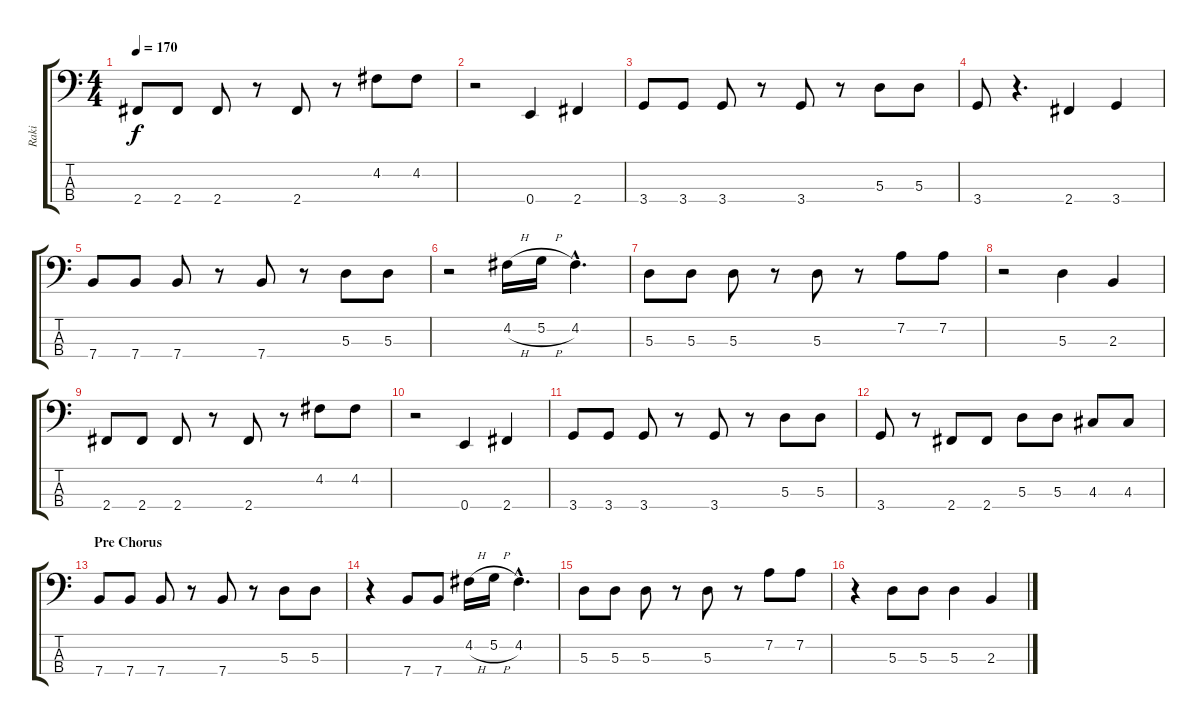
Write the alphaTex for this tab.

\track ("Raki" "Raki") {instrument electricbassfinger}
\staff {score tabs}
\tuning (G2 D2 A1 E1) {hide}
\ts (4 4)
\tempo 170
\clef f4
\ks c
2.4.8{dy f} 2.4.8 2.4.8 r.8 2.4.8 r.8 4.2.8 4.2.8 |
r.2 0.4.4 2.4.4 |
3.4.8 3.4.8 3.4.8 r.8 3.4.8 r.8 5.3.8 5.3.8 |
3.4.8 r.4{d} 2.4.4 3.4.4 |
7.4.8 7.4.8 7.4.8 r.8 7.4.8 r.8 5.3.8 5.3.8 |
r.2 4.2{h}.16 5.2{h}.16 4.2{hac}.4{d} |
5.3.8 5.3.8 5.3.8 r.8 5.3.8 r.8 7.2.8 7.2.8 |
r.2 5.3.4 2.3.4 |
2.4.8 2.4.8 2.4.8 r.8 2.4.8 r.8 4.2.8 4.2.8 |
r.2 0.4.4 2.4.4 |
3.4.8 3.4.8 3.4.8 r.8 3.4.8 r.8 5.3.8 5.3.8 |
3.4.8 r.8 2.4.8 2.4.8 5.3.8 5.3.8 4.3.8 4.3.8 |
\section ("" "Pre Chorus")
7.4.8 7.4.8 7.4.8 r.8 7.4.8 r.8 5.3.8 5.3.8 |
r.4 7.4.8 7.4.8 4.2{h}.16 5.2{h}.16 4.2{hac}.4{d} |
5.3.8 5.3.8 5.3.8 r.8 5.3.8 r.8 7.2.8 7.2.8 |
r.4 5.3.8 5.3.8 5.3.4 2.3.4
